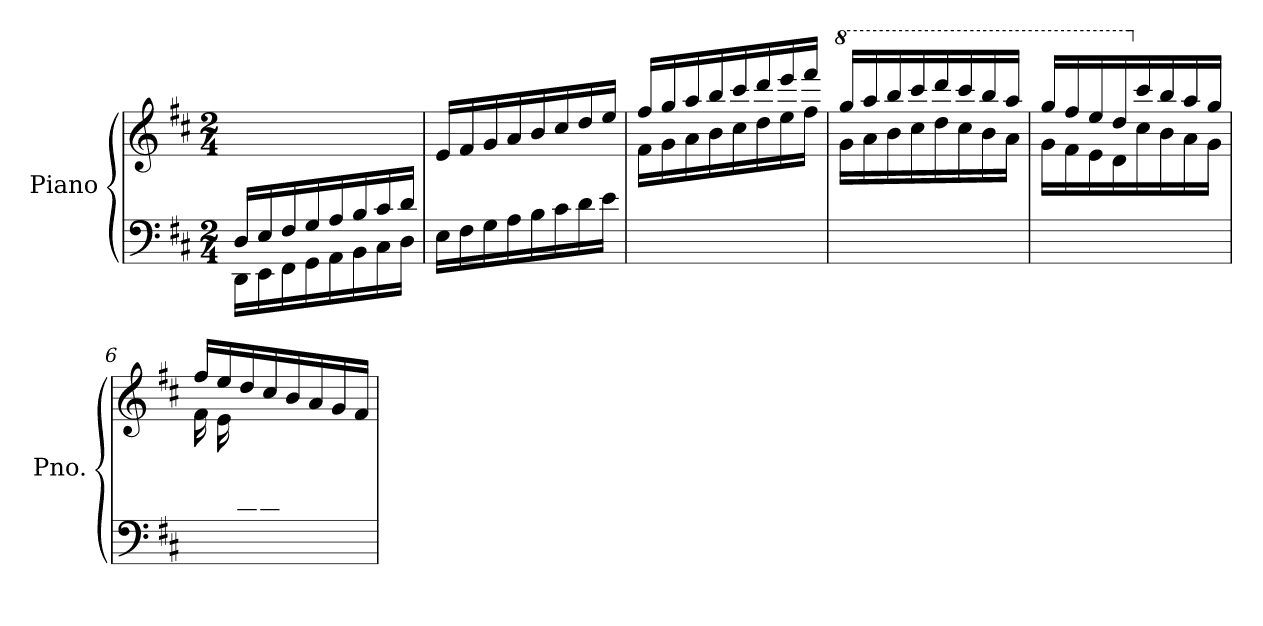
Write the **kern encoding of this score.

**kern	**kern
*part1	*part1
*staff2	*staff1
*I"Piano	*
*I'Pno.	*
!!LO:LB:g=z
*clefF4	*clefG2
*k[f#c#]	*k[f#c#]
*M2/4	*M2/4
=1	=1
*^	*
16D/LL	16DD\LL	2ryy
16E/	16EE\	.
16F#/	16FF#\	.
16G/	16GG\	.
16A/	16AA\	.
16B/	16BB\	.
16c#/	16C#\	.
16d/JJ	16D\JJ	.
*v	*v	*
=2	=2
16E\LL	16e/LL
16F#\	16f#/
16G\	16g/
16A\	16a/
16B\	16b/
16c#\	16cc#/
16d\	16dd/
16e\JJ	16ee/JJ
=3	=3
*	*^
2ryy	16ff#/LL	16f#\LL
.	16gg/	16g\
.	16aa/	16a\
.	16bb/	16b\
.	16ccc#/	16cc#\
.	16ddd/	16dd\
.	16eee/	16ee\
.	16fff#/JJ	16ff#\JJ
=4	=4	=4
*	*8va	*
*	*8va	*
2ryy	16ggg/LL	16gg\LL
.	16aaa/	16aa\
.	16bbb/	16bb\
.	16cccc#/	16ccc#\
.	16dddd/	16ddd\
.	16cccc#/	16ccc#\
.	16bbb/	16bb\
.	16aaa/JJ	16aa\JJ
=5	=5	=5
2ryy	16ggg/LL	16gg\LL
.	16fff#/	16ff#\
.	16eee/	16ee\
.	16ddd/	16dd\
*	*X8va	*
*	*X8va	*
.	16ccc#/	16cc#\
.	16bb/	16b\
.	16aa/	16a\
.	16gg/JJ	16g\JJ
!!LO:LB:g=z	!!
=6	=6	=6
8ryy	16ff#/LL	16f#\LL
.	16ee/	16e\
16d/	16dd/	4.ryy
16c#/	16cc#/	.
16B/	16b/	.
16A/	16a/	.
16G/	16g/	.
16F#/JJ	16f#/JJ	.
*	*v	*v
=	=
*-	*-
